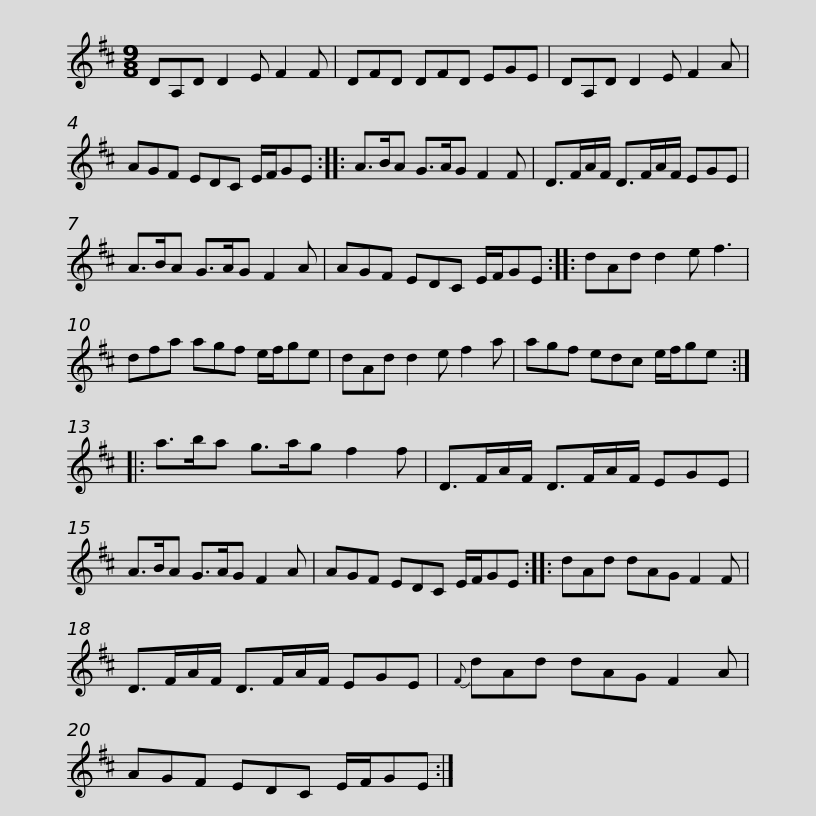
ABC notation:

X:1
L:1/8
M:9/8
I:linebreak $
K:D
V:1 treble
V:1
 DA,D D2 E F2 F | DFD DFD EGE | DA,D D2 E F2 A | AGF EDC E/F/GE ::$ A>BA G>AG F2 F | %5
 D>FA/F/ D>FA/F/ EGE | A>BA G>AG F2 A | AGF EDC E/F/GE ::$ dAd d2 e f3 | dfa agf e/f/ge | %10
 dAd d2 e f2 a | agf edc e/f/ge ::$ a>ba g>ag f2 f | D>FA/F/ D>FA/F/ EGE | A>BA G>AG F2 A | %15
 AGF EDC E/F/GE ::$ dAd dAG F2 F | D>FA/F/ D>FA/F/ EGE |{F} dAd dAG F2 A | AGF EDC E/F/GE :| %20
